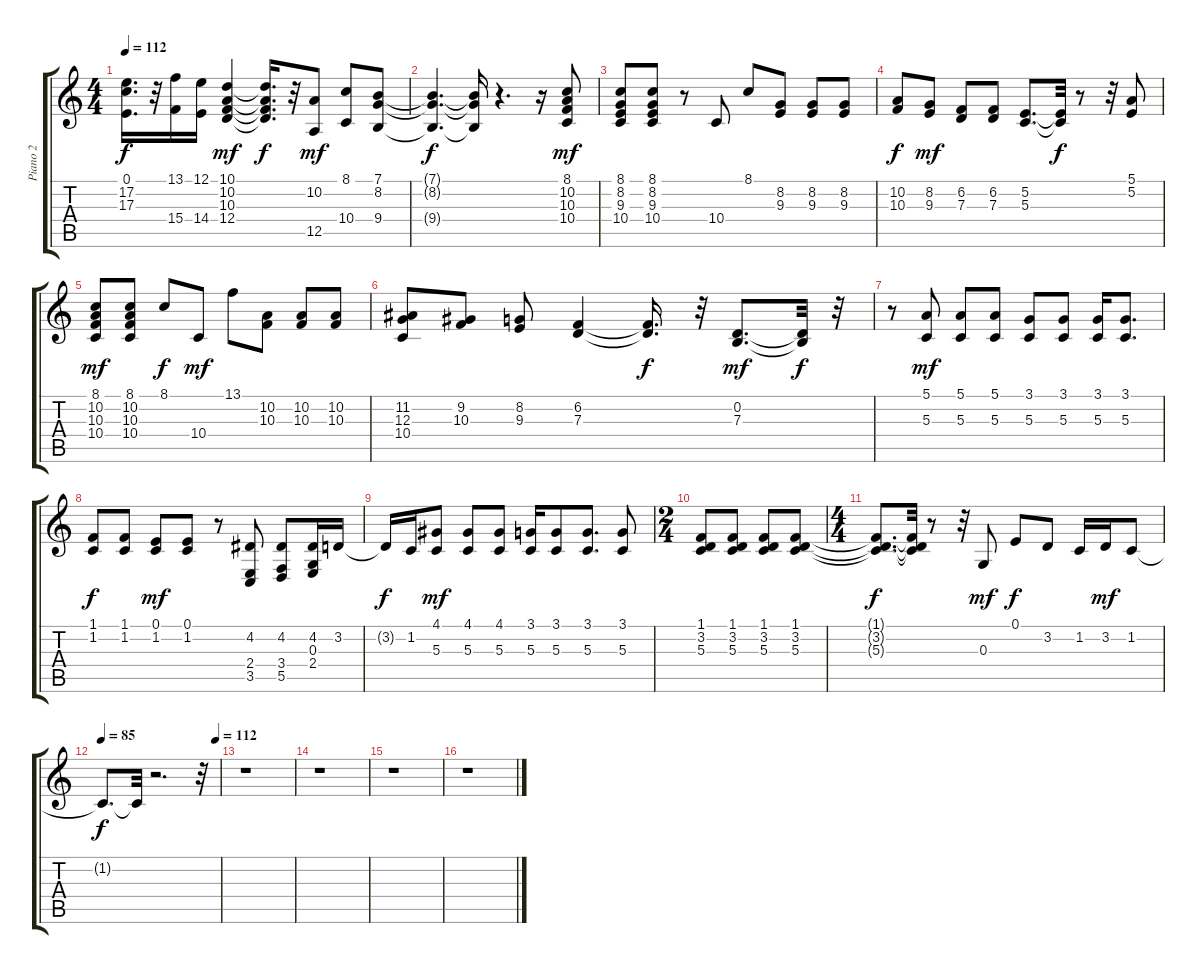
\track ("Piano 2" "Piano 2") {instrument acousticgrandpiano}
\staff {score tabs}
\tuning (E4 B3 G3 D3 A2 E2) {hide}
\ts (4 4)
\tempo 112
\clef g2
\ks c
(0.1{t} 17.2{t} 17.3{t}).16{d dy f} r.32 (13.1 15.4).16 (12.1 14.4).16 (10.1 10.2 10.3 12.4).4{dy mf} (10.1{t} 10.2{t} 10.3{t} 12.4{t}).16{d dy f} r.32 (10.2 12.5).8{dy mf} (8.1 10.4).8 (7.1 8.2 9.4).8 |
(7.1{t} 8.2{t} 9.4{t}).4{d dy f} (7.1{t} 8.2{t} 9.4{t}).16 r.4{d} r.16 (8.1 10.2 10.3 10.4).8{dy mf} |
(8.1 8.2 9.3 10.4).8 (8.1 8.2 9.3 10.4).8 r.8 10.4.8 8.1.8 (8.2 9.3).8 (8.2 9.3).8 (8.2 9.3).8 |
(10.2 10.3).8{dy f} (8.2 9.3).8{dy mf} (6.2 7.3).8 (6.2 7.3).8 (5.2 5.3).8{d} (5.2{t} 5.3{t}).32{dy f} r.8 r.32 (5.1 5.2).8 |
(8.1 10.2 10.3 10.4).8{dy mf} (8.1 10.2 10.3 10.4).8 8.1.8{dy f} 10.4.8{dy mf} 13.1.8 (10.2 10.3).8 (10.2 10.3).8 (10.2 10.3).8 |
(11.2 12.3 10.4).8 (9.2 10.3).8 (8.2 9.3).8 (6.2 7.3).4 (6.2{t} 7.3{t}).16{d dy f} r.32 (0.2 7.3).8{d dy mf} (0.2{t} 7.3{t}).32{dy f} r.32 |
r.8 (5.1 5.3).8{dy mf} (5.1 5.3).8 (5.1 5.3).8 (3.1 5.3).8 (3.1 5.3).8 (3.1 5.3).16 (3.1 5.3).8{d} |
(1.1 1.2).8{dy f} (1.1 1.2).8 (0.1 1.2).8{dy mf} (0.1 1.2).8 r.8 (4.2 2.4 3.5).8 (4.2 3.4 5.5).8 (4.2 0.3 2.4).16 3.2.16 |
3.2{t}.16{dy f} 1.2.16 (4.1 5.3).8{dy mf} (4.1 5.3).8 (4.1 5.3).8 (3.1 5.3).16 (3.1 5.3).8 (3.1 5.3).8{d} (3.1 5.3).8 |
\ts (2 4)
(1.1 3.2 5.3).8 (1.1 3.2 5.3).8 (1.1 3.2 5.3).8 (1.1 3.2 5.3).8 |
\ts (4 4)
(1.1{t} 3.2{t} 5.3{t}).8{d dy f} (1.1{t} 3.2{t} 5.3{t}).32 r.8 r.32 0.3.8{dy mf} 0.1.8{dy f} 3.2.8 1.2.16 3.2.16{dy mf} 1.2.8 |
\tempo 85
\tempo (112 0.96875)
1.2{t}.8{d dy f} 1.2{t}.32 r.2{d} r.32 |
r.1 |
r.1 |
r.1 |
r.1
